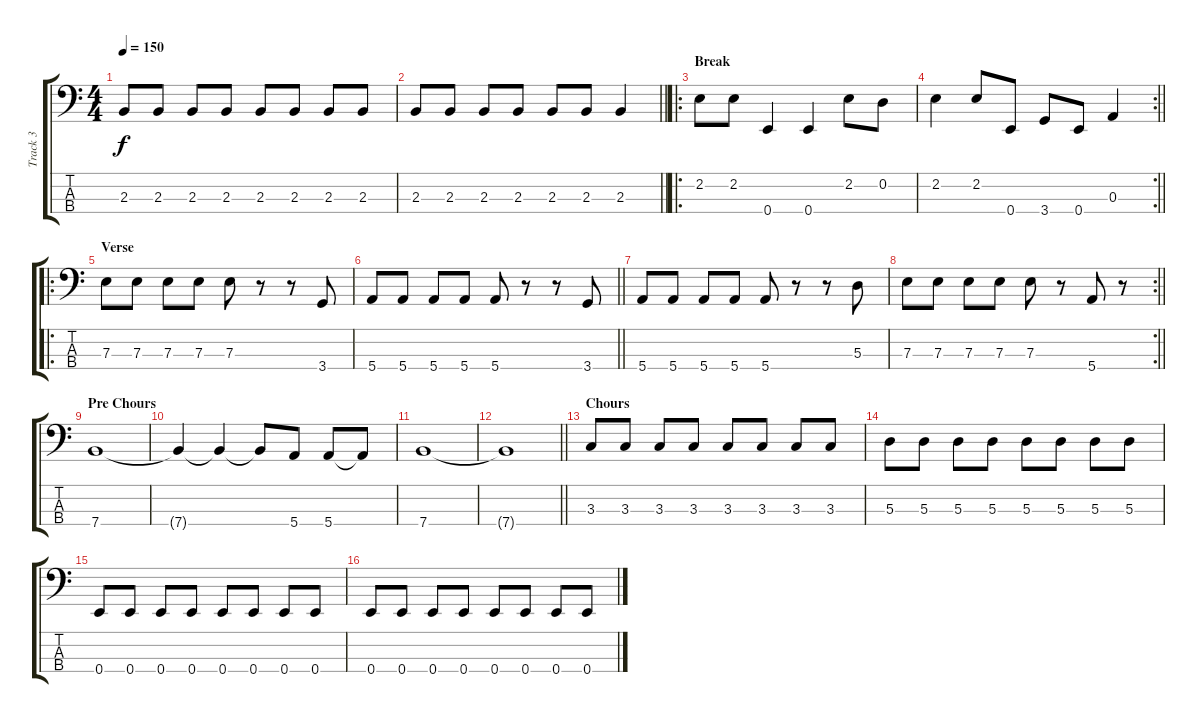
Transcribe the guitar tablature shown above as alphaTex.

\track ("Track 3" "Track 3") {instrument electricbassfinger}
\staff {score tabs}
\tuning (G2 D2 A1 E1) {hide}
\ts (4 4)
\tempo 150
\clef f4
\ks c
2.3.8{dy f} 2.3.8 2.3.8 2.3.8 2.3.8 2.3.8 2.3.8 2.3.8 |
\barLineRight lightlight
2.3.8 2.3.8 2.3.8 2.3.8 2.3.8 2.3.8 2.3.4 |
\ro
\section ("" "Break")
2.2.8 2.2.8 0.4.4 0.4.4 2.2.8 0.2.8 |
\rc 2
\barLineRight lightlight
2.2.4 2.2.8 0.4.8 3.4.8 0.4.8 0.3.4 |
\ro
\section ("" "Verse")
7.3.8 7.3.8 7.3.8 7.3.8 7.3.8 r.8 r.8 3.4.8 |
\barLineRight lightlight
5.4.8 5.4.8 5.4.8 5.4.8 5.4.8 r.8 r.8 3.4.8 |
5.4.8 5.4.8 5.4.8 5.4.8 5.4.8 r.8 r.8 5.3.8 |
\rc 2
\barLineRight lightlight
7.3.8 7.3.8 7.3.8 7.3.8 7.3.8 r.8 5.4.8 r.8 |
\section ("" "Pre Chours")
7.4.1 |
7.4{t}.4 7.4{t}.4 7.4{t}.8 5.4.8 5.4.8 5.4{t}.8 |
7.4.1 |
\barLineRight lightlight
7.4{t}.1 |
\section ("" "Chours")
3.3.8 3.3.8 3.3.8 3.3.8 3.3.8 3.3.8 3.3.8 3.3.8 |
5.3.8 5.3.8 5.3.8 5.3.8 5.3.8 5.3.8 5.3.8 5.3.8 |
0.4.8 0.4.8 0.4.8 0.4.8 0.4.8 0.4.8 0.4.8 0.4.8 |
0.4.8 0.4.8 0.4.8 0.4.8 0.4.8 0.4.8 0.4.8 0.4.8
